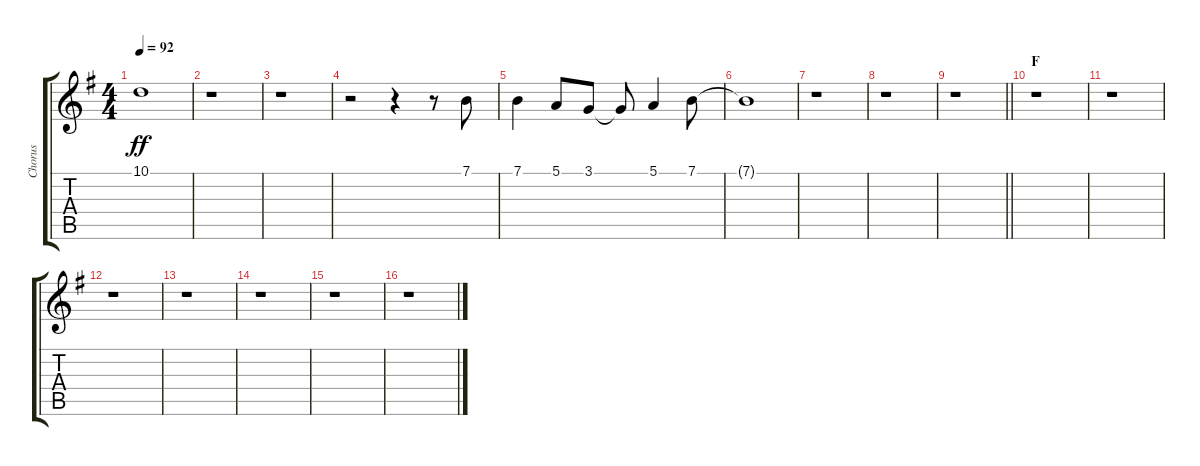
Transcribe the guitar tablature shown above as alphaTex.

\track ("Chorus" "Chorus") {instrument voiceoohs}
\staff {score tabs}
\tuning (E4 B3 G3 D3 A2 E2) {hide}
\ts (4 4)
\tempo 92
\clef g2
\ks g
10.1.1{dy ff} |
r.1 |
r.1 |
r.2 r.4 r.8 7.1.8 |
7.1.4 5.1.8 3.1.8 3.1{t}.8 5.1.4 7.1.8 |
7.1{t}.1 |
r.1 |
r.1 |
\barLineRight lightlight
r.1 |
\section ("" "F")
r.1 |
r.1 |
r.1 |
r.1 |
r.1 |
r.1 |
r.1
